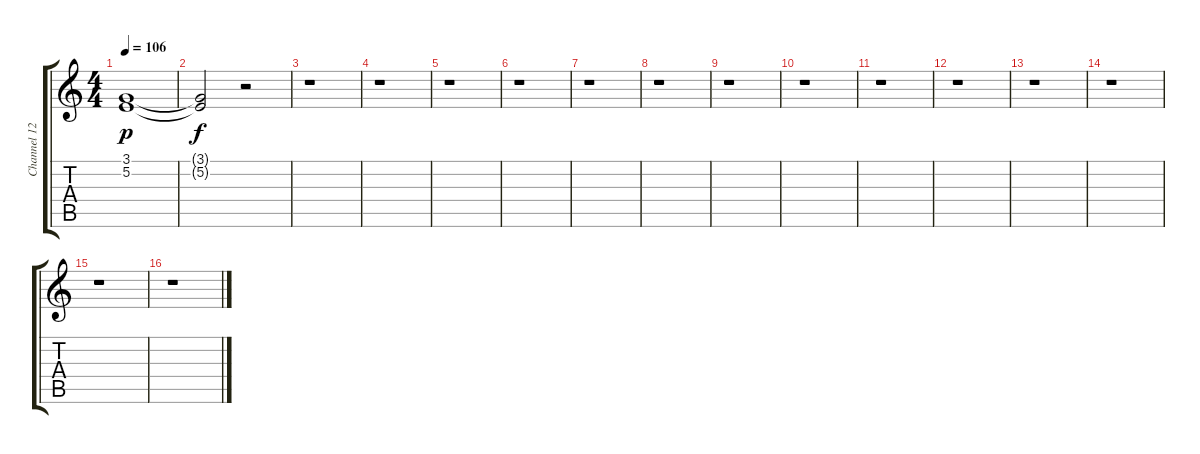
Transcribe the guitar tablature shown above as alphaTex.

\track ("Channel 12" "Channel 12") {instrument choiraahs}
\staff {score tabs}
\tuning (E4 B3 G3 D3 A2 E2) {hide}
\ts (4 4)
\tempo 106
\clef g2
\ks c
(3.1 5.2).1{dy p} |
(3.1{t} 5.2{t}).2{dy f} r.2 |
r.1 |
r.1 |
r.1 |
r.1 |
r.1 |
r.1 |
r.1 |
r.1 |
r.1 |
r.1 |
r.1 |
r.1 |
r.1 |
r.1
